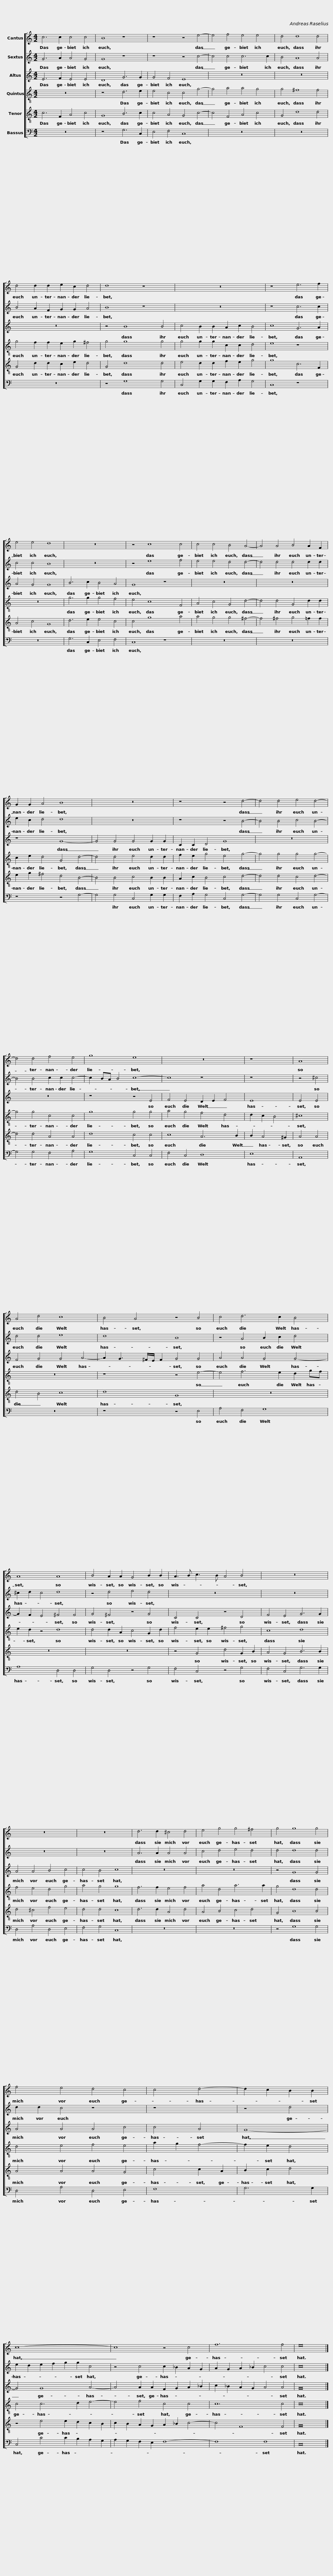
X:1
%%score [ 1 2 3 4 5 6 ]
L:1/8
M:4/2
I:linebreak $
K:C
V:1 treble
V:2 treble
V:3 treble
V:4 treble-8
V:5 treble-8
V:6 bass
V:1
 c6 c2 c4 c4 | B8 z8 | z8 z4 e4- | e4 f4 e4 e4 |$ d4 d8 d4 | %5
 d4 d2 d2 e2 c2 d4 | d8 z8 | z16 |$ z8 e6 f2 | e4 e4 d8 | %10
 z16 | z4 c8 c4 | c4 c4 B4 A4- |$ A4 A4 B4 A2 F2 | G2 G2 A4 B8 | %15
 z16 | z8 z4 d4- |$ d4 d4 e4 d4- | d4 d4 f4 e4 | g8 e8 | %20
 z16 |$ z8 | A8 | A4 d4 c8 | B4 A4 z4 B4 |$ %25
 c4 d6 c2 B4 | A8 A8 | B4 A2 A2 G4 B2 B2 |$ A3 B c3 B A4 B4 | z16 | %30
 z16 | z16 |$ d6 d2 ^c4 d4 | e4 g4 g4 ^f4 | g4 g8 g4 | %35
 f4 e4 d4 c4 | c4 d4- |$ d2 c2 B2 B2 | c16- | c8 z4 c4 | %40
 f12 f4 | e16 |] %42
V:2
 G6 A2 A4 G4 | G8 z8 | z8 z4 c4- | c4 c4 c6 c2 |$ B4 A8 A4 | %5
 B4 A2 F2 G2 G2 A4 | B8 z8 | z16 |$ z8 c6 c2 | c4 c4 B8 | %10
 z16 | z4 e8 f4 | e4 e4 d4 d4- |$ d4 d4 d4 d2 d2 | e2 c2 d4 d8 | %15
 z16 | z8 z4 B4- |$ B4 B4 c4 B4- | B4 B4 c2 c2 c4- | c2 BA B4 c8- | %20
 c8 z8 |$ z8 | z4 ^c4 | d4 d4 e8 | d8 B8 |$ %25
 z4 A4 B2 c2 d4 | ^c2 d2 c4 d8 | z4 d4 e4 d4 |$ z16 | z16 | %30
 z16 | z16 |$ A6 A2 A4 A4 | c4 d4 e4 d4 | d4 d8 d4 | %35
 d2 d2 c4 z8 | z8 |$ z4 d4 | e2 d2 e2 f2 g2 g2 c4 | z4 c4 c2 _B2 A2 G2 | %40
 A2 G2 A2 _B2 c4 c4 | c16 |] %42
V:3
 E6 F2 E4 E4 | D8 G6 G2 | G4 F4 E8 | z16 |$ z16 | %5
 z16 | z4 B8 B4 | c4 B2 B2 A2 c2 B4 |$ c8 G6 A2 | A4 G4 G8 | %10
 B6 c2 B4 A4 | G8 z8 | z16 |$ z16 | z8 G8- | %15
 G4 G4 G4 G2 G2 | C2 C2 D4 G8 |$ z16 | z16 | z8 z4 E4 | %20
 F4 E4 D2 E2 F4 |$ E8 | E4 E4 | F4 G4 G4 A4- | A2 G3 ^F/E/ F2 G4 G4 |$ %25
 A4 A4 G4 G4- | G2 F2 E4 ^F4 F4 | G4 ^F4 z4 G4 |$ C4 C4 z4 D4 | F4 E4 G6 G2 | %30
 A4 A4 B4 c4 | c4 B4 c8 |$ z16 | z16 | z4 G8 G4 | %35
 A4 A4 A4 c4 | c4 A4 |$ G8- | G4 G8 A4- | A4 A2 A2 F2 G2 A2 _B2 | %40
 c2 _B2 A2 G2 A4 A4 | G16 |] %42
V:4
 z16 | z8 d6 e2 | e4 c4 c4 g4- | g4 a4 a4 g4 |$ g4 ^f8 f4 | %5
 g4 f2 f2 e2 g2 ^f4 | g4 g8 g4 | g4 g2 g2 c2 c2 d4 |$ e8 z8 | z16 | %10
 g6 g2 g4 f4 | e4 c8 F4 | A4 c4 G4 d4- |$ d4 d4 G4 d2 d2 | c2 e2 d4 G4 d4- | %15
 d4 d4 e4 d2 d2 | f2 e2 g4 e4 g4- |$ g4 g4 g4 g4- | g4 g4 c4 c4 | g8 g4 g4 | %20
 a4 g4 f4 d4 |$ d2 c2 B4 | ^c8 | z16 | z8 z4 e4- |$ %25
 e4 f6 e2 d2 gf | e2 d2 z4 d8 | d4 d2 A2 c4 G2 d2 |$ f4 e2 e2 ^f4 g4 | c8 d8 | %30
 f4 e4 d4 g4 | a4 g4 g8 |$ f6 f2 e4 f4 | a4 d4 a6 a2 | g4 d8 d4 | %35
 d4 e4 f4 e4 | a2 g2 f4- |$ f2 e2 d4 | c4 c6 d2 e4- | e4 f4 c4 c4 | %40
 c12 c4 | c16 |] %42
V:5
 c6 F2 A4 c4 | G8 B6 c2 | c4 A4 G4 c4- | c4 F4 A4 c4 |$ G4 d8 d4 | %5
 G4 d2 d2 c2 e2 d4 | G4 d8 d4 | e4 d2 d2 f2 e2 g4 |$ g8 c6 F2 | A4 c4 G8 | %10
 d6 e2 e4 c4 | c4 g8 a4 | a4 g4 g4 ^f4- |$ f4 ^f4 g4 =f2 f2 | e2 g2 ^f4 d4 B4- | %15
 B4 B4 c4 B2 B2 | A2 c2 B4 c4 d4- |$ d4 d4 c4 d4- | d4 d4 A4 A4 | d8 c4 c4 | %20
 c8 A6 B2 |$ B2 A4 ^G2 | A4 A4 | d4 B4 c8 | d8 G8 |$ %25
 z16 | z16 | z16 |$ z4 G4 d4 G2 B2 | A4 G4 B6 B2 | %30
 d4 ^c4 f4 e4 | d4 d4 c8 |$ d6 d2 A4 d4 | A4 B4 c4 d4 | G4 B8 B4 | %35
 A4 A4 A4 G4 | c4 c2 A2 |$ B2 c2 d4 | z4 e4 e2 d2 c2 B2 | c2 B2 A2 G2 A2 _B2 c4- | %40
 c4 F8 F4 | G16 |] %42
V:6
 z16 | z8 G,6 C,2 | E,4 F,4 C,8 | z16 |$ z16 | %5
 z16 | z4 G,8 G,4 | C,4 G,2 G,2 F,2 A,2 G,4 |$ C,8 z8 | z16 | %10
 G,6 C,2 E,4 F,4 | C,8 z8 | z16 |$ z16 | z8 z4 G,4- | %15
 G,4 G,4 C,4 G,2 G,2 | F,2 A,2 G,4 C,4 G,4- |$ G,4 G,4 C,4 G,4- | G,4 G,4 F,4 A,4 | G,8 C,4 C,4 | %20
 F,4 C,4 D,8 |$ E,8 | A,,8 | z16 | z8 z4 E,4 |$ %25
 A,4 F,4 G,8 | A,8 D,4 D,4 | G,4 D,4 z4 G,4 |$ F,4 C,4 z4 G,4 | F,4 C,4 G,6 G,2 | %30
 D,4 A,4 D,4 E,4 | F,4 G,4 C,8 |$ z16 | z16 | z4 G,8 G,4 | %35
 D,4 A,4 D,4 E,4 | F,8 |$ G,6 G,2 | C,4 C4 C2 B,2 A,2 G,2 | A,2 G,2 F,2 E,2 F,8- | %40
 F,8 F,8 | C,16 |] %42
